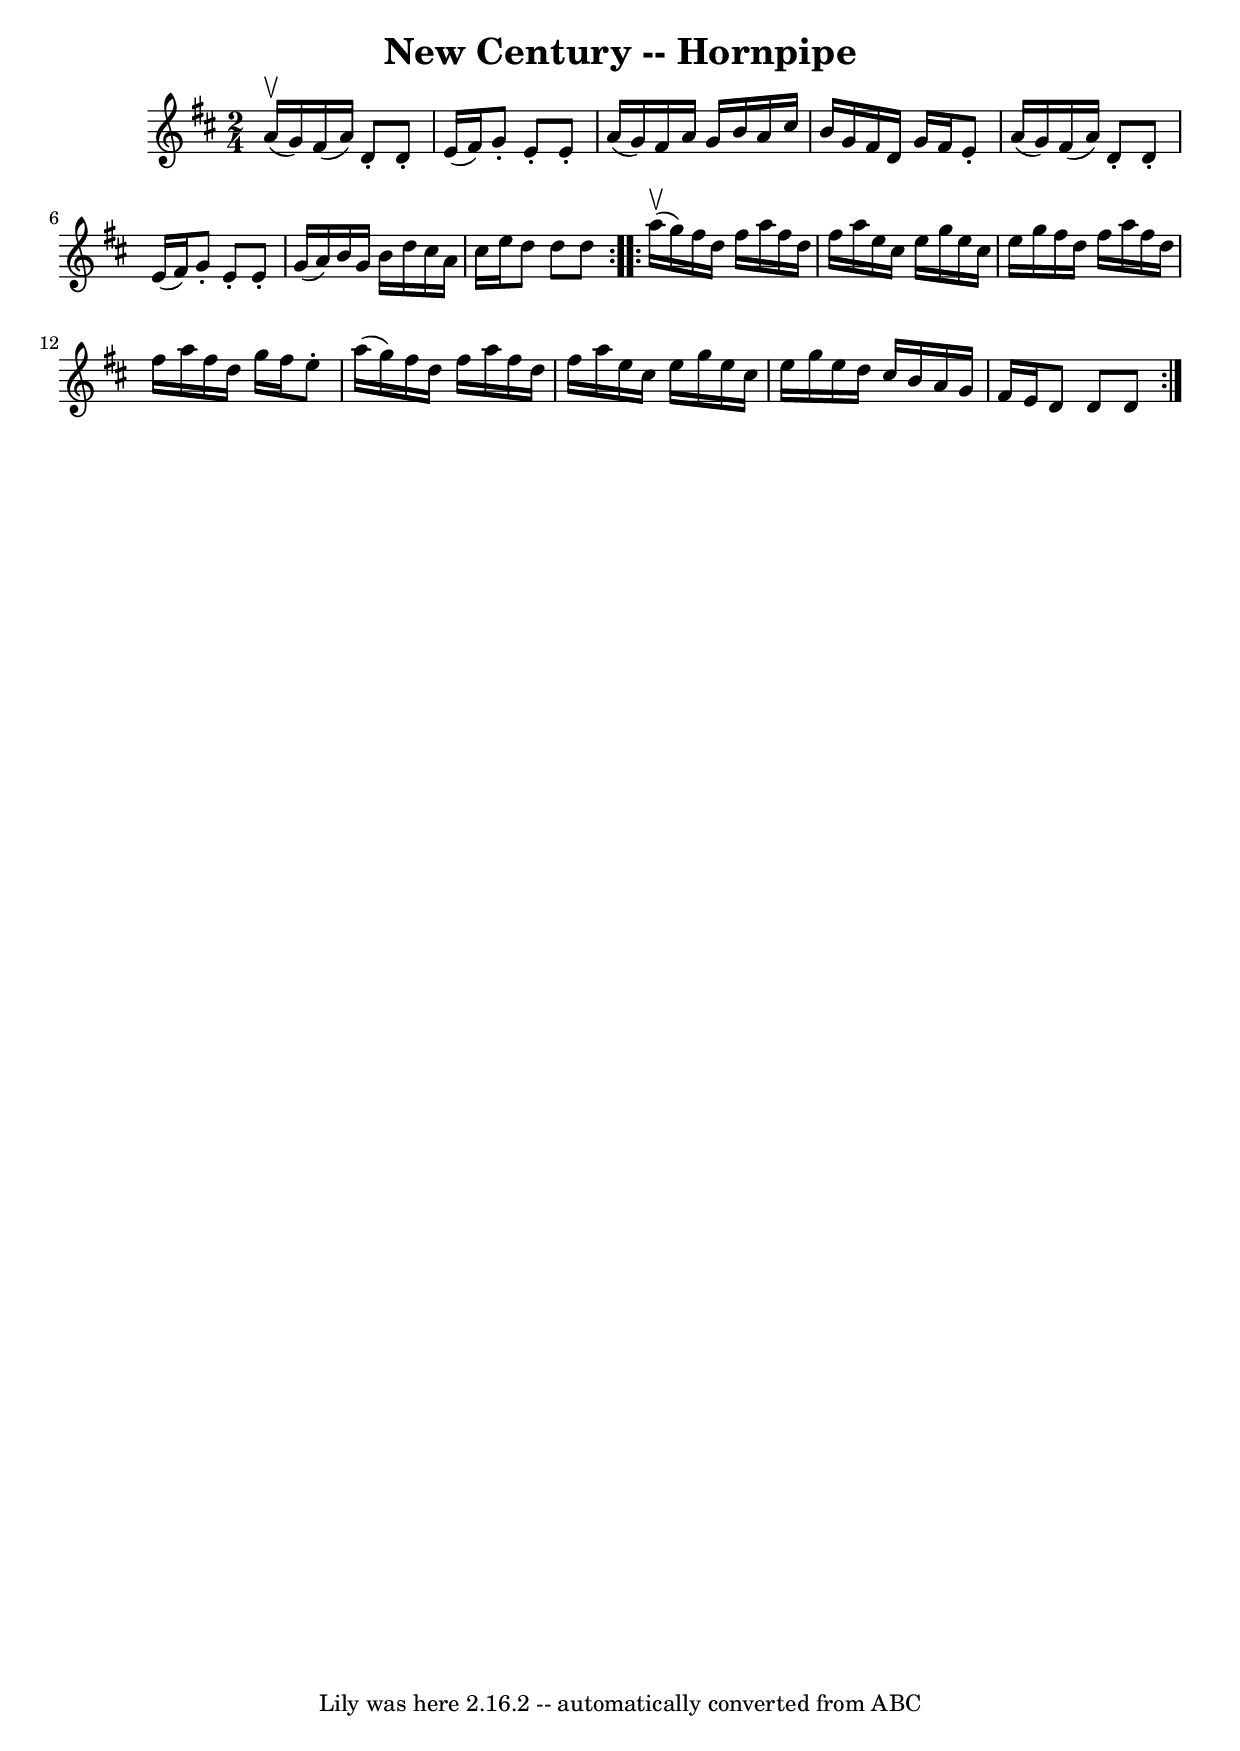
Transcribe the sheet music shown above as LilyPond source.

\version "2.16.2"
\include "Mammoth.ily"
\header {
  %% book = "Cole's 1000 Fiddle Tunes"
  crossRefNumber = "1"
  footnotes = ""
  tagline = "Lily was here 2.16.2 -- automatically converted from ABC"
  title = "New Century -- Hornpipe"

}
voicedefault =  {



  \repeat volta 2 {

    \time 2/4 
    \key d \major a'16 (^\upbow g'16) |
    fis'16 (a'16 
    ) d'8 -. d'8 -. e'16 (fis'16) |
    g'8 -. e'8 -. e'8 -. 
    a'16 (g'16) |
    fis'16 a'16 g'16 b'16 a'16    
    cis''16 b'16 g'16  |
    fis'16 d'16 g'16 fis'16 e'8 -.  
    a'16 (g'16) |
    fis'16 (a'16) d'8 -. d'8 -. e'16 (
    fis'16) |
    g'8 -. e'8 -. e'8 -. g'16 (a'16) |
    
    b'16 g'16 b'16 d''16 cis''16 a'16 cis''16 e''16  |
    
    d''8 d''8 d''8  
  }     
  \repeat volta 2 {
    a''16 (^\upbow g''16) 
    |
    fis''16 d''16 fis''16 a''16 fis''16 d''16 fis''16  
    a''16  |
    e''16 cis''16 e''16 g''16 e''16 cis''16    
    e''16 g''16  |
    fis''16 d''16 fis''16 a''16 fis''16    
    d''16 fis''16 a''16  |
    fis''16 d''16 g''16 fis''16    
    e''8 -. a''16 (g''16) |
    fis''16 d''16 fis''16 a''16 
    fis''16 d''16 fis''16 a''16  |
    e''16 cis''16 e''16   
    g''16 e''16 cis''16 e''16 g''16  |
    e''16 d''16    
    cis''16 b'16 a'16 g'16 fis'16 e'16  |
    d'8 d'8 d'8 
    
  }   

}

\score{
  <<

    \context Staff="default"
    {
      \voicedefault 
      
    }

  >>
  \layout {
    
  }
  \midi {
  }

}
